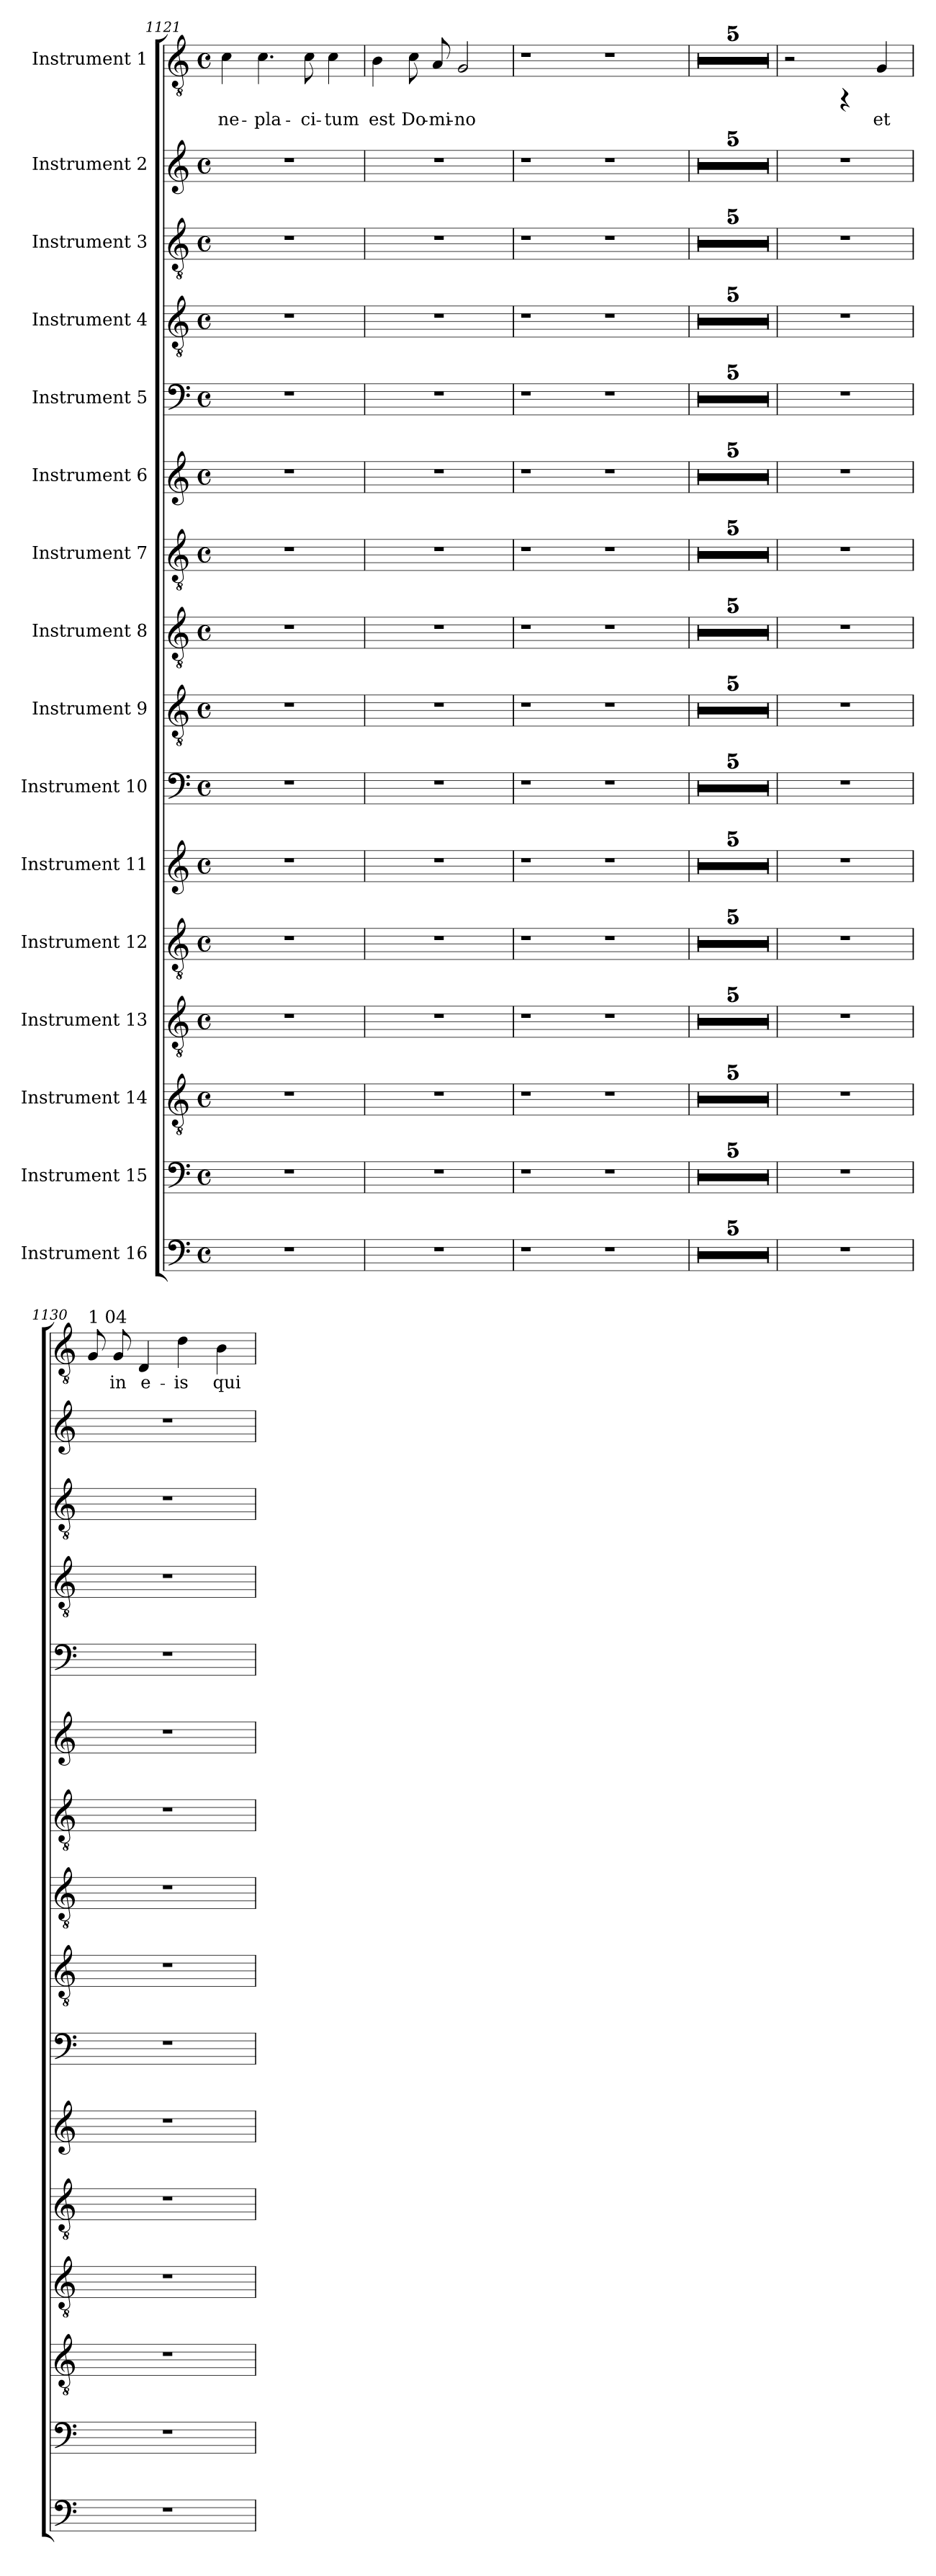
**kern	**kern	**kern	**kern	**kern	**kern	**kern	**kern	**kern	**kern	**kern	**kern	**kern	**kern	**kern	**kern	**text
*part16	*part15	*part14	*part13	*part12	*part11	*part10	*part9	*part8	*part7	*part6	*part5	*part4	*part3	*part2	*part1	*part1
*staff16	*staff15	*staff14	*staff13	*staff12	*staff11	*staff10	*staff9	*staff8	*staff7	*staff6	*staff5	*staff4	*staff3	*staff2	*staff1	*staff1
*I"Instrument 16	*I"Instrument 15	*I"Instrument 14	*I"Instrument 13	*I"Instrument 12	*I"Instrument 11	*I"Instrument 10	*I"Instrument 9	*I"Instrument 8	*I"Instrument 7	*I"Instrument 6	*I"Instrument 5	*I"Instrument 4	*I"Instrument 3	*I"Instrument 2	*I"Instrument 1	*
*clefF4	*clefF4	*clefGv2	*clefGv2	*clefGv2	*clefG2	*clefF4	*clefGv2	*clefGv2	*clefGv2	*clefG2	*clefF4	*clefGv2	*clefGv2	*clefG2	*clefGv2	*
*k[]	*k[]	*k[]	*k[]	*k[]	*k[]	*k[]	*k[]	*k[]	*k[]	*k[]	*k[]	*k[]	*k[]	*k[]	*k[]	*
*C:	*C:	*C:	*C:	*C:	*C:	*C:	*C:	*C:	*C:	*C:	*C:	*C:	*C:	*C:	*C:	*
*M4/4	*M4/4	*M4/4	*M4/4	*M4/4	*M4/4	*M4/4	*M4/4	*M4/4	*M4/4	*M4/4	*M4/4	*M4/4	*M4/4	*M4/4	*M4/4	*
*met(c)	*met(c)	*met(c)	*met(c)	*met(c)	*met(c)	*met(c)	*met(c)	*met(c)	*met(c)	*met(c)	*met(c)	*met(c)	*met(c)	*met(c)	*met(c)	*
=1121	=1121	=1121	=1121	=1121	=1121	=1121	=1121	=1121	=1121	=1121	=1121	=1121	=1121	=1121	=1121	=1121
!	!	!	!	!	!	!	!	!	!	!	!	!	!	!	!	!LO:LY:b:cj
1r	1r	1r	1r	1r	1r	1r	1r	1r	1r	1r	1r	1r	1r	1r	4c\	-ne-
!	!	!	!	!	!	!	!	!	!	!	!	!	!	!	!	!LO:LY:b:cj
.	.	.	.	.	.	.	.	.	.	.	.	.	.	.	4.c\	-pla-
!	!	!	!	!	!	!	!	!	!	!	!	!	!	!	!	!LO:LY:b:cj
.	.	.	.	.	.	.	.	.	.	.	.	.	.	.	8c\	-ci-
!	!	!	!	!	!	!	!	!	!	!	!	!	!	!	!	!LO:LY:b:cj
.	.	.	.	.	.	.	.	.	.	.	.	.	.	.	4c\	-tum
=1122	=1122	=1122	=1122	=1122	=1122	=1122	=1122	=1122	=1122	=1122	=1122	=1122	=1122	=1122	=1122	=1122
!	!	!	!	!	!	!	!	!	!	!	!	!	!	!	!	!LO:LY:b:cj
1r	1r	1r	1r	1r	1r	1r	1r	1r	1r	1r	1r	1r	1r	1r	4B\	est
!	!	!	!	!	!	!	!	!	!	!	!	!	!	!	!	!LO:LY:b:cj
.	.	.	.	.	.	.	.	.	.	.	.	.	.	.	8c\	Do-
!	!	!	!	!	!	!	!	!	!	!	!	!	!	!	!	!LO:LY:b:cj
.	.	.	.	.	.	.	.	.	.	.	.	.	.	.	8A/	-mi-
!	!	!	!	!	!	!	!	!	!	!	!	!	!	!	!	!LO:LY:b:cj
.	.	.	.	.	.	.	.	.	.	.	.	.	.	.	2G/	-no
=1123	=1123	=1123	=1123	=1123	=1123	=1123	=1123	=1123	=1123	=1123	=1123	=1123	=1123	=1123	=1123	=1123
1r	1r	1r	1r	1r	1r	1r	1r	1r	1r	1r	1r	1r	1r	1r	1r	.
1r	1r	1r	1r	1r	1r	1r	1r	1r	1r	1r	1r	1r	1r	1r	1r	.
=1124	=1124	=1124	=1124	=1124	=1124	=1124	=1124	=1124	=1124	=1124	=1124	=1124	=1124	=1124	=1124	=1124
1r	1r	1r	1r	1r	1r	1r	1r	1r	1r	1r	1r	1r	1r	1r	1r	.
=1125	=1125	=1125	=1125	=1125	=1125	=1125	=1125	=1125	=1125	=1125	=1125	=1125	=1125	=1125	=1125	=1125
1r	1r	1r	1r	1r	1r	1r	1r	1r	1r	1r	1r	1r	1r	1r	1r	.
=1126	=1126	=1126	=1126	=1126	=1126	=1126	=1126	=1126	=1126	=1126	=1126	=1126	=1126	=1126	=1126	=1126
1r	1r	1r	1r	1r	1r	1r	1r	1r	1r	1r	1r	1r	1r	1r	1r	.
=1127	=1127	=1127	=1127	=1127	=1127	=1127	=1127	=1127	=1127	=1127	=1127	=1127	=1127	=1127	=1127	=1127
1r	1r	1r	1r	1r	1r	1r	1r	1r	1r	1r	1r	1r	1r	1r	1r	.
=1128	=1128	=1128	=1128	=1128	=1128	=1128	=1128	=1128	=1128	=1128	=1128	=1128	=1128	=1128	=1128	=1128
1r	1r	1r	1r	1r	1r	1r	1r	1r	1r	1r	1r	1r	1r	1r	1r	.
=1129	=1129	=1129	=1129	=1129	=1129	=1129	=1129	=1129	=1129	=1129	=1129	=1129	=1129	=1129	=1129	=1129
1r	1r	1r	1r	1r	1r	1r	1r	1r	1r	1r	1r	1r	1r	1r	2r	.
.	.	.	.	.	.	.	.	.	.	.	.	.	.	.	4rFF	.
!	!	!	!	!	!	!	!	!	!	!	!	!	!	!	!	!LO:LY:b:cj
.	.	.	.	.	.	.	.	.	.	.	.	.	.	.	4G/	et
!!LO:LB:g=z
=1130	=1130	=1130	=1130	=1130	=1130	=1130	=1130	=1130	=1130	=1130	=1130	=1130	=1130	=1130	=1130	=1130
!	!	!	!	!	!	!	!	!	!	!	!	!	!	!	!LO:TX:a:t=1 04	!
!	!	!	!	!	!	!	!	!	!	!	!	!	!	!	!	!LO:LY:b:cj
1r	1r	1r	1r	1r	1r	1r	1r	1r	1r	1r	1r	1r	1r	1r	8G/	.
!	!	!	!	!	!	!	!	!	!	!	!	!	!	!	!	!LO:LY:b:cj
.	.	.	.	.	.	.	.	.	.	.	.	.	.	.	8G/	in
!	!	!	!	!	!	!	!	!	!	!	!	!	!	!	!	!LO:LY:b:cj
.	.	.	.	.	.	.	.	.	.	.	.	.	.	.	4D/	e-
!	!	!	!	!	!	!	!	!	!	!	!	!	!	!	!	!LO:LY:b:cj
.	.	.	.	.	.	.	.	.	.	.	.	.	.	.	4d\	-is
!	!	!	!	!	!	!	!	!	!	!	!	!	!	!	!	!LO:LY:b:cj
.	.	.	.	.	.	.	.	.	.	.	.	.	.	.	4B\	qui
=	=	=	=	=	=	=	=	=	=	=	=	=	=	=	=	=
*-	*-	*-	*-	*-	*-	*-	*-	*-	*-	*-	*-	*-	*-	*-	*-	*-
